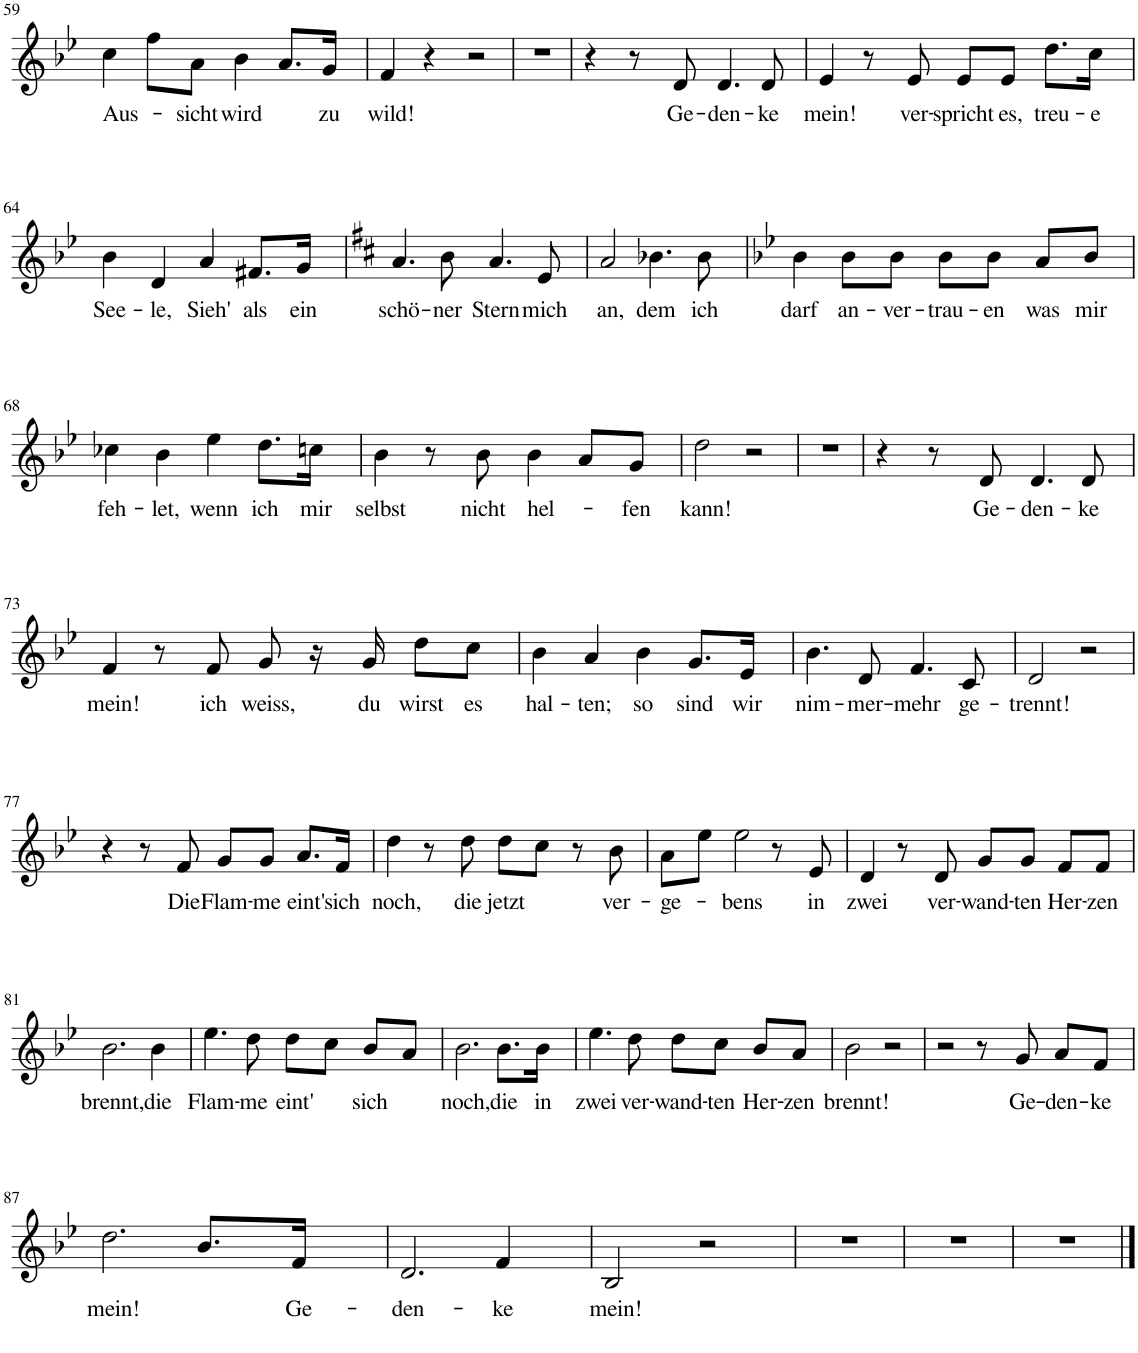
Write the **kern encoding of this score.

**kern	**text
*part1	*part1
*staff1	*staff1
*I"Piano	*
*I'Pno	*
!!LO:PB:g=z
*clefG2	*
*k[b-e-]	*
*M4/4	*
=59	=59
!	!LO:LY:b
4cc\	Aus-
8ff\L	.
!	!LO:LY:b
8a\J	-sicht
!	!LO:LY:b
4b-\	wird
8.a/L	.
!	!LO:LY:b
16g/Jk	zu
=60	=60
!	!LO:LY:b
4f/	wild!
4r	.
2r	.
=61	=61
1r	.
=62	=62
4r	.
8r	.
!	!LO:LY:b
8d/	Ge-
!	!LO:LY:b
4.d/	-den-
!	!LO:LY:b
8d/	-ke
=63	=63
!	!LO:LY:b
4e-/	mein!
8r	.
!	!LO:LY:b
8e-/	ver-
!	!LO:LY:b
8e-/L	-spricht
!	!LO:LY:b
8e-/J	es,
!	!LO:LY:b
8.dd\L	treu-
!	!LO:LY:b
16cc\Jk	-e
!!LO:LB:g=z
=64	=64
!	!LO:LY:b
4b-\	See-
!	!LO:LY:b
4d/	-le,
!	!LO:LY:b
4a/	Sieh'
!	!LO:LY:b
8.f#X/L	als
!	!LO:LY:b
16g/Jk	ein
=65	=65
*k[f#c#]	*
!	!LO:LY:b
4.a/	schö-
!	!LO:LY:b
8b\	-ner
!	!LO:LY:b
4.a/	Stern
!	!LO:LY:b
8e/	mich
=66	=66
!	!LO:LY:b
2a/	an,
!	!LO:LY:b
4.b-X\	dem
!	!LO:LY:b
8b-\	ich
=67	=67
*k[b-e-]	*
!	!LO:LY:b
4b-\	darf
!	!LO:LY:b
8b-\L	an-
!	!LO:LY:b
8b-\J	-ver-
!	!LO:LY:b
8b-\L	-trau-
!	!LO:LY:b
8b-\J	-en
!	!LO:LY:b
8a/L	was
!	!LO:LY:b
8b-/J	mir
!!LO:LB:g=z
=68	=68
!	!LO:LY:b
4cc-X\	feh-
!	!LO:LY:b
4b-\	-let,
!	!LO:LY:b
4ee-\	wenn
!	!LO:LY:b
8.dd\L	ich
!	!LO:LY:b
16ccn\Jk	mir
=69	=69
!	!LO:LY:b
4b-\	selbst
8r	.
!	!LO:LY:b
8b-\	nicht
!	!LO:LY:b
4b-\	hel-
8a/L	.
!	!LO:LY:b
8g/J	-fen
=70	=70
!	!LO:LY:b
2dd\	kann!
2r	.
=71	=71
1r	.
=72	=72
4r	.
8r	.
!	!LO:LY:b
8d/	Ge-
!	!LO:LY:b
4.d/	-den-
!	!LO:LY:b
8d/	-ke
!!LO:LB:g=z
=73	=73
!	!LO:LY:b
4f/	mein!
8r	.
!	!LO:LY:b
8f/	ich
!	!LO:LY:b
8g/	weiss,
16r	.
!	!LO:LY:b
16g/	du
!	!LO:LY:b
8dd\L	wirst
!	!LO:LY:b
8cc\J	es
=74	=74
!	!LO:LY:b
4b-\	hal-
!	!LO:LY:b
4a/	-ten;
!	!LO:LY:b
4b-\	so
!	!LO:LY:b
8.g/L	sind
!	!LO:LY:b
16e-/Jk	wir
=75	=75
!	!LO:LY:b
4.b-\	nim-
!	!LO:LY:b
8d/	-mer-
!	!LO:LY:b
4.f/	-mehr
!	!LO:LY:b
8c/	ge-
=76	=76
!	!LO:LY:b
2d/	-trennt!
2r	.
!!LO:LB:g=z
=77	=77
4r	.
8r	.
!	!LO:LY:b
8f/	Die
!	!LO:LY:b
8g/L	Flam-
!	!LO:LY:b
8g/J	-me
!	!LO:LY:b
8.a/L	eint'
!	!LO:LY:b
16f/Jk	sich
=78	=78
!	!LO:LY:b
4dd\	noch,
8r	.
!	!LO:LY:b
8dd\	die
!	!LO:LY:b
8dd\L	jetzt
8cc\J	.
8r	.
!	!LO:LY:b
8b-\	ver-
=79	=79
!	!LO:LY:b
8a\L	-ge-
8ee-\J	.
!	!LO:LY:b
2ee-\	-bens
8r	.
!	!LO:LY:b
8e-/	in
=80	=80
!	!LO:LY:b
4d/	zwei
8r	.
!	!LO:LY:b
8d/	ver-
!	!LO:LY:b
8g/L	-wand-
!	!LO:LY:b
8g/J	-ten
!	!LO:LY:b
8f/L	Her-
!	!LO:LY:b
8f/J	-zen
!!LO:LB:g=z
=81	=81
!	!LO:LY:b
2.b-\	brennt,
!	!LO:LY:b
4b-\	die
=82	=82
!	!LO:LY:b
4.ee-\	Flam-
!	!LO:LY:b
8dd\	-me
!	!LO:LY:b
8dd\L	eint'
8cc\J	.
!	!LO:LY:b
8b-/L	sich
8a/J	.
=83	=83
!	!LO:LY:b
2.b-\	noch,
!	!LO:LY:b
8.b-\L	die
!	!LO:LY:b
16b-\Jk	in
=84	=84
!	!LO:LY:b
4.ee-\	zwei
!	!LO:LY:b
8dd\	ver-
!	!LO:LY:b
8dd\L	-wand-
!	!LO:LY:b
8cc\J	-ten
!	!LO:LY:b
8b-/L	Her-
!	!LO:LY:b
8a/J	-zen
=85	=85
!	!LO:LY:b
2b-\	brennt!
2r	.
=86	=86
2r	.
8r	.
!	!LO:LY:b
8g/	Ge-
!	!LO:LY:b
8a/L	-den-
!	!LO:LY:b
8f/J	-ke
!!LO:LB:g=z
=87	=87
!	!LO:LY:b
2.dd\	mein!
8.b-/L	.
!	!LO:LY:b
16f/Jk	Ge-
=88	=88
!	!LO:LY:b
2.d/	-den-
!	!LO:LY:b
4f/	-ke
=89	=89
!	!LO:LY:b
2B-/	mein!
2r	.
=90	=90
1r	.
=91	=91
1r	.
=92	=92
1r	.
==	==
*-	*-
